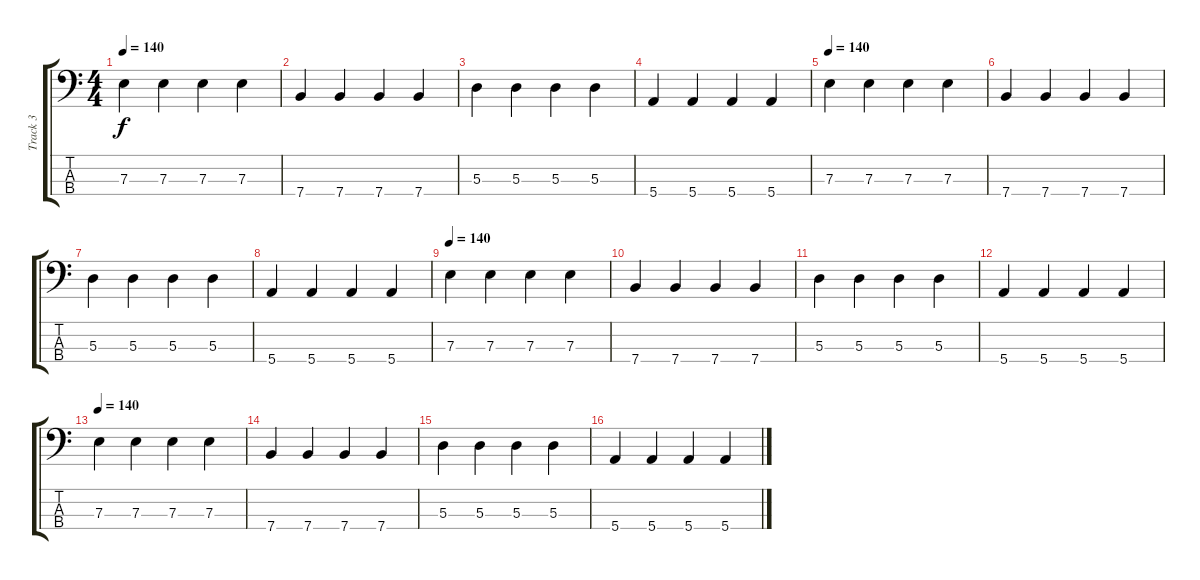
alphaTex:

\track ("Track 3" "Track 3") {instrument electricbassfinger}
\staff {score tabs}
\tuning (G2 D2 A1 E1) {hide}
\ts (4 4)
\tempo 140
\clef f4
\ks c
7.3.4{dy f} 7.3.4 7.3.4 7.3.4 |
7.4.4 7.4.4 7.4.4 7.4.4 |
5.3.4 5.3.4 5.3.4 5.3.4 |
5.4.4 5.4.4 5.4.4 5.4.4 |
\tempo 140
7.3.4 7.3.4 7.3.4 7.3.4 |
7.4.4 7.4.4 7.4.4 7.4.4 |
5.3.4 5.3.4 5.3.4 5.3.4 |
5.4.4 5.4.4 5.4.4 5.4.4 |
\tempo 140
7.3.4 7.3.4 7.3.4 7.3.4 |
7.4.4 7.4.4 7.4.4 7.4.4 |
5.3.4 5.3.4 5.3.4 5.3.4 |
5.4.4 5.4.4 5.4.4 5.4.4 |
\tempo 140
7.3.4 7.3.4 7.3.4 7.3.4 |
7.4.4 7.4.4 7.4.4 7.4.4 |
5.3.4 5.3.4 5.3.4 5.3.4 |
5.4.4 5.4.4 5.4.4 5.4.4
